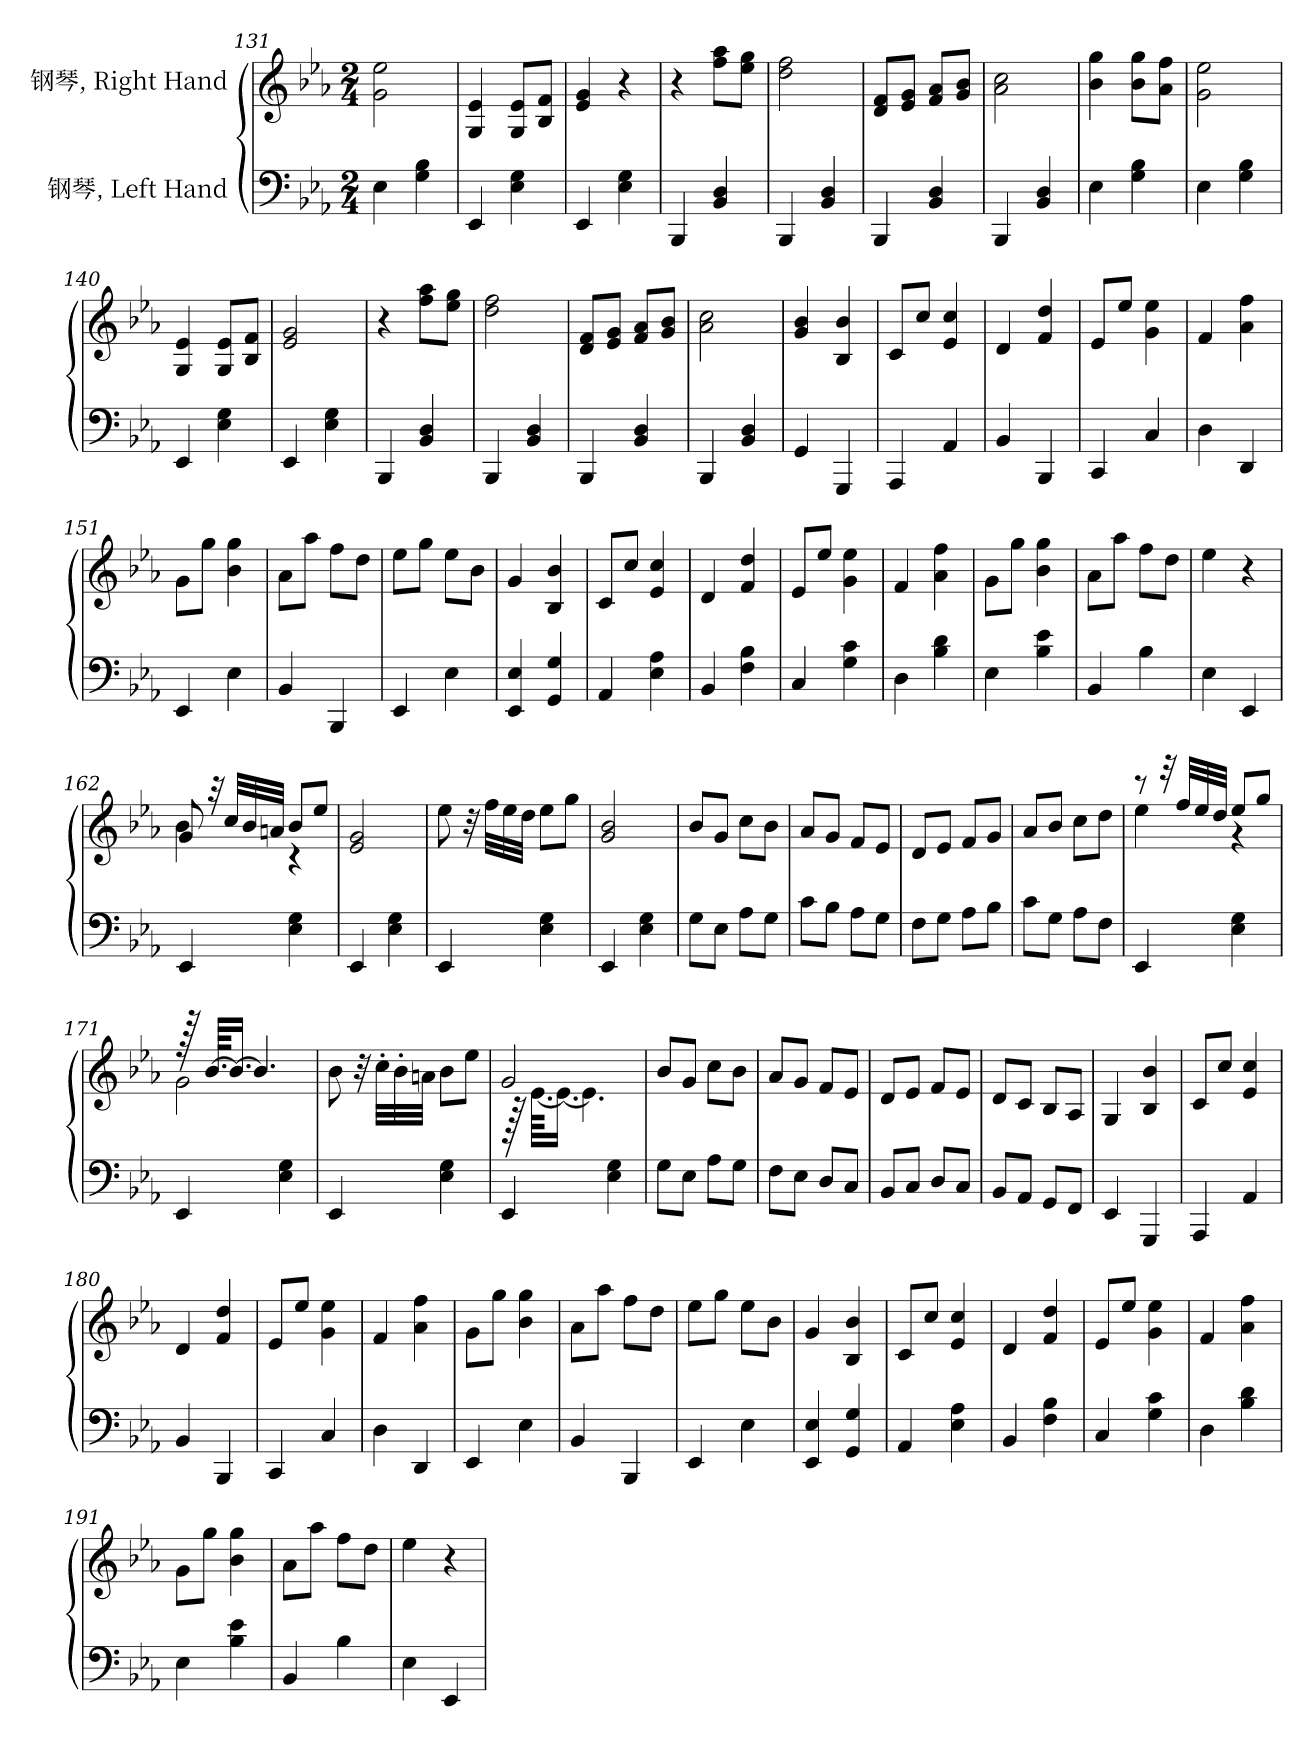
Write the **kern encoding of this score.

**kern	**kern
*part2	*part1
*staff2	*staff1
*I"钢琴, Left Hand	*I"钢琴, Right Hand
*clefF4	*clefG2
*k[b-e-a-]	*k[b-e-a-]
*M2/4	*M2/4
=131	=131
4E-\	2g\ 2ee-\
4G\ 4B-\	.
=132	=132
4EE-/	4G/ 4e-/
4E-\ 4G\	8G/ 8e-/L
.	8B-/ 8f/J
!!LO:LB:g=z
=133	=133
4EE-/	4e-/ 4g/
4E-\ 4G\	4r
=134	=134
4BBB-/	4r
4BB-/ 4D/	8ff\ 8aa-\L
.	8ee-\ 8gg\J
=135	=135
4BBB-/	2dd\ 2ff\
4BB-/ 4D/	.
=136	=136
4BBB-/	8d/ 8f/L
.	8e-/ 8g/J
4BB-/ 4D/	8f/ 8a-/L
.	8g/ 8b-/J
=137	=137
4BBB-/	2a-\ 2cc\
4BB-/ 4D/	.
=138	=138
4E-\	4b-\ 4gg\
4G\ 4B-\	8b-\ 8gg\L
.	8a-\ 8ff\J
=139	=139
4E-\	2g\ 2ee-\
4G\ 4B-\	.
=140	=140
4EE-/	4G/ 4e-/
4E-\ 4G\	8G/ 8e-/L
.	8B-/ 8f/J
=141	=141
4EE-/	2e-/ 2g/
4E-\ 4G\	.
=142	=142
4BBB-/	4r
4BB-/ 4D/	8ff\ 8aa-\L
.	8ee-\ 8gg\J
=143	=143
4BBB-/	2dd\ 2ff\
4BB-/ 4D/	.
!!LO:LB:g=z
=144	=144
4BBB-/	8d/ 8f/L
.	8e-/ 8g/J
4BB-/ 4D/	8f/ 8a-/L
.	8g/ 8b-/J
=145	=145
4BBB-/	2a-\ 2cc\
4BB-/ 4D/	.
=146	=146
4GG/	4g/ 4b-/
4GGG/	4B-/ 4b-/
=147	=147
4AAA-/	8c/L
.	8cc/J
4AA-/	4e-/ 4cc/
=148	=148
4BB-/	4d/
4BBB-/	4f/ 4dd/
=149	=149
4CC/	8e-/L
.	8ee-/J
4C/	4g\ 4ee-\
=150	=150
4D\	4f/
4DD/	4a-\ 4ff\
=151	=151
4EE-/	8g\L
.	8gg\J
4E-\	4b-\ 4gg\
=152	=152
4BB-/	8a-\L
.	8aa-\J
4BBB-/	8ff\L
.	8dd\J
=153	=153
4EE-/	8ee-\L
.	8gg\J
4E-\	8ee-\L
.	8b-\J
!!LO:LB:g=z
=154	=154
4EE-/ 4E-/	4g/
4GG/ 4G/	4B-/ 4b-/
=155	=155
4AA-/	8c/L
.	8cc/J
4E-\ 4A-\	4e-/ 4cc/
=156	=156
4BB-/	4d/
4F\ 4B-\	4f/ 4dd/
=157	=157
4C/	8e-/L
.	8ee-/J
4G\ 4c\	4g\ 4ee-\
=158	=158
4D\	4f/
4B-\ 4d\	4a-\ 4ff\
=159	=159
4E-\	8g\L
.	8gg\J
4B-\ 4e-\	4b-\ 4gg\
=160	=160
*	*MM169
4BB-/	8a-\L
*	*MM157
.	8aa-\J
*	*MM146
4B-\	8ff\L
*	*MM135
.	8dd\J
=161	=161
*	*MM123
4E-\	4ee-\
*	*MM101
4EE-/	4r
=162	=162
*	*MM156
*	*^
4EE-/	8g/	4b-\
.	32r	.
.	32cc/LLL	.
.	32b-/	.
.	32an/JJJ	.
4E-\ 4G\	8b-/L	4r
.	8ee-/J	.
*	*v	*v
!!LO:LB:g=z
=163	=163
4EE-/	2e-/ 2g/
4E-\ 4G\	.
=164	=164
4EE-/	8ee-\
.	32r
.	32ff\LLL
.	32ee-\
.	32dd\JJJ
4E-\ 4G\	8ee-\L
.	8gg\J
=165	=165
4EE-/	2g/ 2b-/
4E-\ 4G\	.
=166	=166
8G\L	8b-/L
8E-\J	8g/J
8A-\L	8cc\L
8G\J	8b-\J
=167	=167
8c\L	8a-/L
8B-\J	8g/J
8A-\L	8f/L
8G\J	8e-/J
=168	=168
8F\L	8d/L
8G\J	8e-/J
8A-\L	8f/L
8B-\J	8g/J
=169	=169
8c\L	8a-/L
8G\J	8b-/J
8A-\L	8cc\L
8F\J	8dd\J
=170	=170
*	*^
4EE-/	8r	4ee-\
.	32r	.
.	32ff/LLL	.
.	32ee-/	.
.	32dd/JJJ	.
4E-\ 4G\	8ee-/L	4r
.	8gg/J	.
!!LO:PB:g=z	!!
=171	=171	=171
4EE-/	128r	2g\
.	[64.b-/KKLL	.
.	16.b-/JJ_	.
.	4.b-/]	.
4E-\ 4G\	.	.
*	*v	*v
=172	=172
4EE-/	8b-\
.	32r
.	32cc'\LLL
.	32b-'\
.	32an\JJJ
4E-\ 4G\	8b-\L
.	8ee-\J
=173	=173
*	*^
4EE-/	2g/	128r
.	.	[64.e-\KKLL
.	.	16.e-\JJ_
.	.	4.e-\]
4E-\ 4G\	.	.
*	*v	*v
=174	=174
8G\L	8b-/L
8E-\J	8g/J
8A-\L	8cc\L
8G\J	8b-\J
=175	=175
8F\L	8a-/L
8E-\J	8g/J
8D/L	8f/L
8C/J	8e-/J
=176	=176
8BB-/L	8d/L
8C/J	8e-/J
8D/L	8f/L
8C/J	8e-/J
!!LO:LB:g=z
=177	=177
8BB-/L	8d/L
8AA-/J	8c/J
8GG/L	8B-/L
8FF/J	8A-/J
=178	=178
4EE-/	4G/
4GGG/	4B-/ 4b-/
=179	=179
4AAA-/	8c/L
.	8cc/J
4AA-/	4e-/ 4cc/
=180	=180
4BB-/	4d/
4BBB-/	4f/ 4dd/
=181	=181
4CC/	8e-/L
.	8ee-/J
4C/	4g\ 4ee-\
=182	=182
4D\	4f/
4DD/	4a-\ 4ff\
=183	=183
4EE-/	8g\L
.	8gg\J
4E-\	4b-\ 4gg\
=184	=184
4BB-/	8a-\L
.	8aa-\J
4BBB-/	8ff\L
.	8dd\J
=185	=185
4EE-/	8ee-\L
.	8gg\J
4E-\	8ee-\L
.	8b-\J
=186	=186
4EE-/ 4E-/	4g/
4GG/ 4G/	4B-/ 4b-/
!!LO:LB:g=z
=187	=187
4AA-/	8c/L
.	8cc/J
4E-\ 4A-\	4e-/ 4cc/
=188	=188
4BB-/	4d/
4F\ 4B-\	4f/ 4dd/
=189	=189
4C/	8e-/L
.	8ee-/J
4G\ 4c\	4g\ 4ee-\
=190	=190
4D\	4f/
4B-\ 4d\	4a-\ 4ff\
=191	=191
4E-\	8g\L
*	*MM151
.	8gg\J
*	*MM143
4B-\ 4e-\	4b-\ 4gg\
=192	=192
*	*MM127
4BB-/	8a-\L
*	*MM119
.	8aa-\J
*	*MM111
4B-\	8ff\L
*	*MM103
.	8dd\J
=193	=193
*	*MM95
4E-\	4ee-\
*	*MM79
4EE-/	4r
=	=
*-	*-
